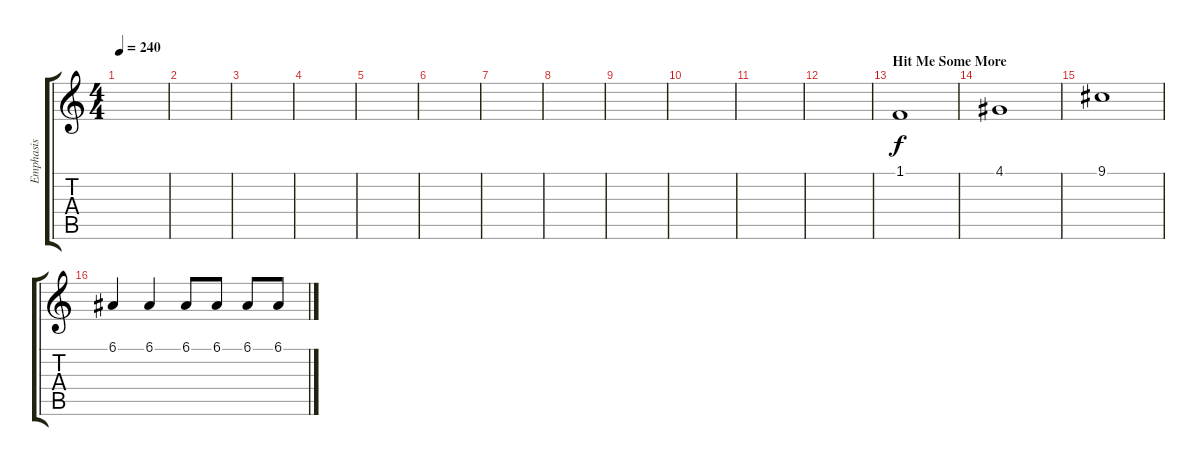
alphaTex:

\track ("Emphasis" "Emphasis") {instrument orchestrahit}
\staff {score tabs}
\tuning (E4 B3 G3 D3 A2 E2) {hide}
\ts (4 4)
\tempo 240
\clef g2
\ks c
|
|
|
|
|
|
|
|
|
|
|
|
\section ("" "Hit Me Some More")
1.1.1 |
4.1.1 |
9.1.1 |
6.1.4 6.1.4 6.1.8 6.1.8 6.1.8 6.1.8
